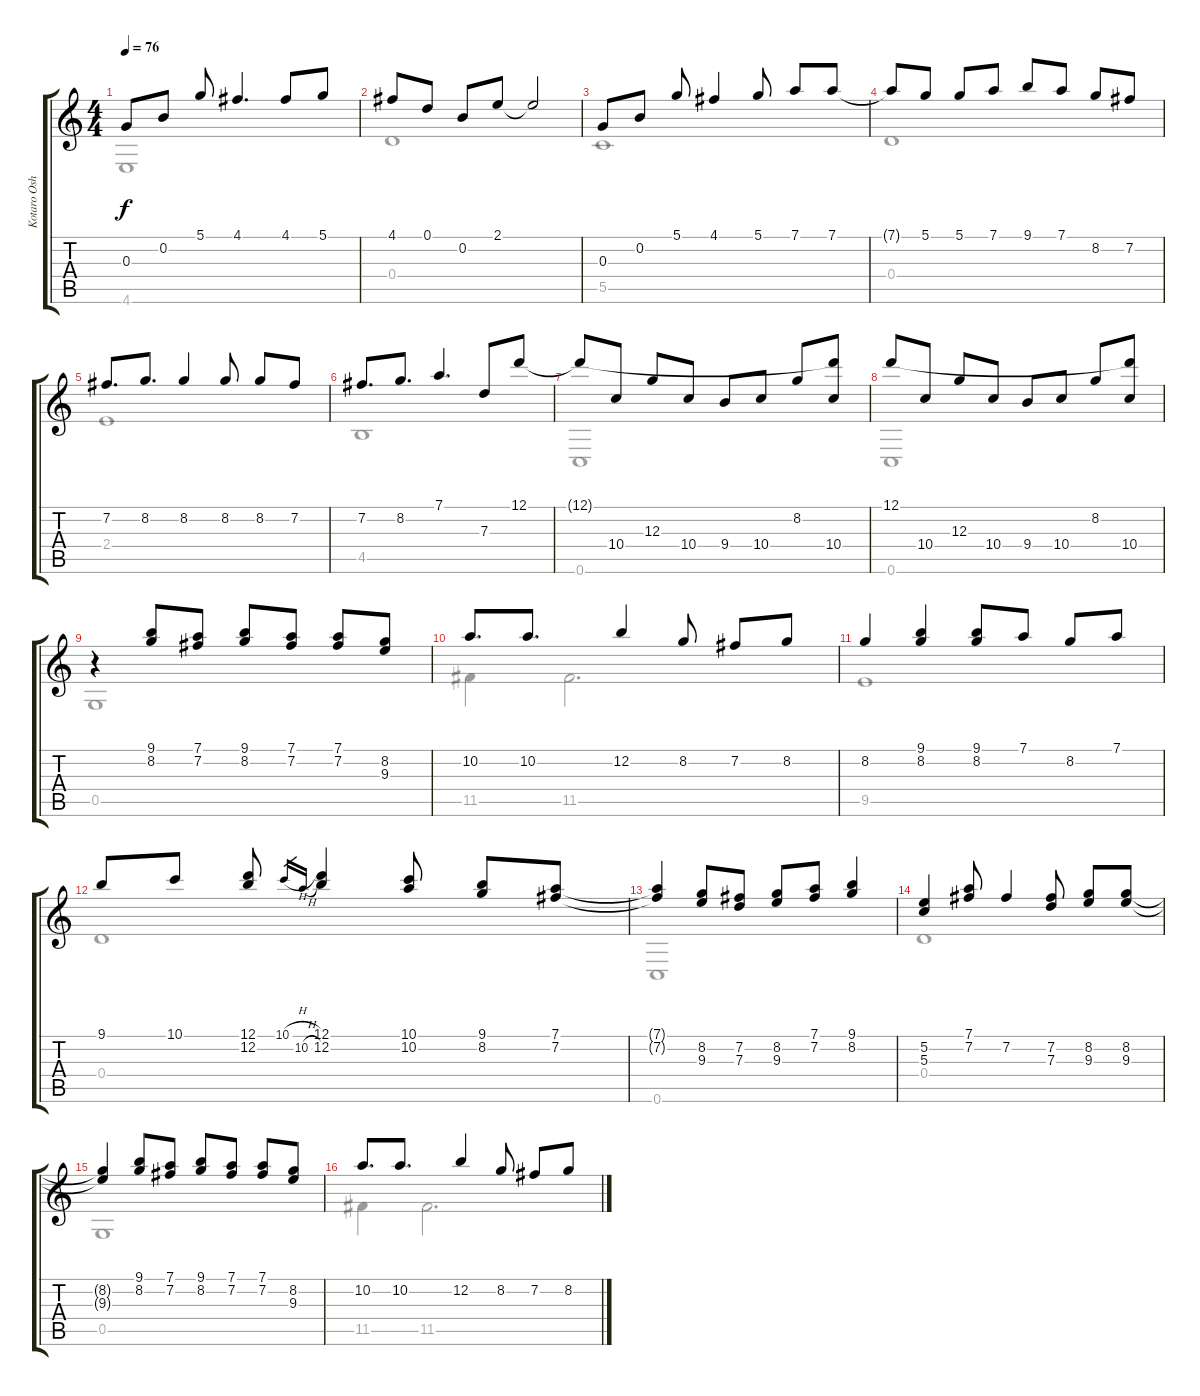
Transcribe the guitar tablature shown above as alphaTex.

\track ("Kotaro Oshio" "Kotaro Osh") {instrument acousticguitarsteel}
\staff {score tabs}
\tuning (D4 B3 G3 D3 G2 C2) {hide}
\voice
\ts (4 4)
\tempo 76
\clef g2
\ks c
0.3.8{dy f} 0.2.8 5.1.8 4.1.4{d} 4.1.8 5.1.8 |
4.1.8 0.1.8 0.2.8 2.1.8 2.1{t}.2 |
0.3.8 0.2.8 5.1.8 4.1.4 5.1.8 7.1.8 7.1.8 |
7.1{t}.8 5.1.8 5.1.8 7.1.8 9.1.8 7.1.8 8.2.8 7.2.8 |
7.2.8{d} 8.2.8{d} 8.2.4 8.2.8 8.2.8 7.2.8 |
7.2.8{d} 8.2.8{d} 7.1.4{d} 7.3.8 12.1.8 |
12.1{t}.8 10.4.8 12.3.8 10.4.8 9.4.8 10.4.8 8.2.8 (12.1{t} 10.4).8 |
12.1.8 10.4.8 12.3.8 10.4.8 9.4.8 10.4.8 8.2.8 (12.1{t} 10.4).8 |
r.4 (9.1 8.2).8 (7.1 7.2).8 (9.1 8.2).8 (7.1 7.2).8 (7.1 7.2).8 (8.2 9.3).8 |
10.2.8{d} 10.2.8{d} 12.2.4 8.2.8 7.2.8 8.2.8 |
8.2.4 (9.1 8.2).4 (9.1 8.2).8 7.1.8 8.2.8 7.1.8 |
9.1.8 10.1.8 (12.1 12.2).8 10.1{h}.16{gr} 10.2{h}.16{gr} (12.1 12.2).4 (10.1 10.2).8 (9.1 8.2).8 (7.1 7.2).8 |
(7.1{t} 7.2{t}).4 (8.2 9.3).8 (7.2 7.3).8 (8.2 9.3).8 (7.1 7.2).8 (9.1 8.2).4 |
(5.2 5.3).4 (7.1 7.2).8 7.2.4 (7.2 7.3).8 (8.2 9.3).8 (8.2 9.3).8 |
(8.2{t} 9.3{t}).4 (9.1 8.2).8 (7.1 7.2).8 (9.1 8.2).8 (7.1 7.2).8 (7.1 7.2).8 (8.2 9.3).8 |
10.2.8{d} 10.2.8{d} 12.2.4 8.2.8 7.2.8 8.2.8
\voice
\clef g2
\ottava regular
\simile none
\ks c
4.6.1{dy f} |
0.4.1 |
5.5.1 |
0.4.1 |
2.4.1 |
4.5.1 |
0.6.1 |
0.6.1 |
0.5.1 |
11.5.4 11.5.2{d} |
9.5.1 |
0.4.1 |
0.6.1 |
0.4.1 |
0.5.1 |
11.5.4 11.5.2{d}
